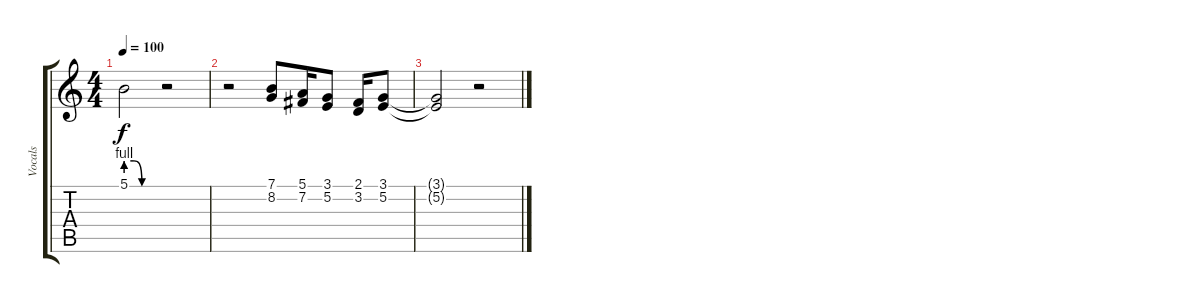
\track ("Vocals" "Vocals") {instrument violin}
\staff {score tabs}
\tuning (E4 B3 G3 D3 A2 E2) {hide}
\ts (4 4)
\tempo 100
\clef g2
\ks c
5.1{be (custom 0 4 15 4 30 0 60 0)}.2{dy f} r.2 |
r.2 (7.1 8.2).8 (5.1 7.2).16 (3.1 5.2).8 (2.1 3.2).16 (3.1 5.2).8 |
(3.1{t} 5.2{t}).2 r.2
